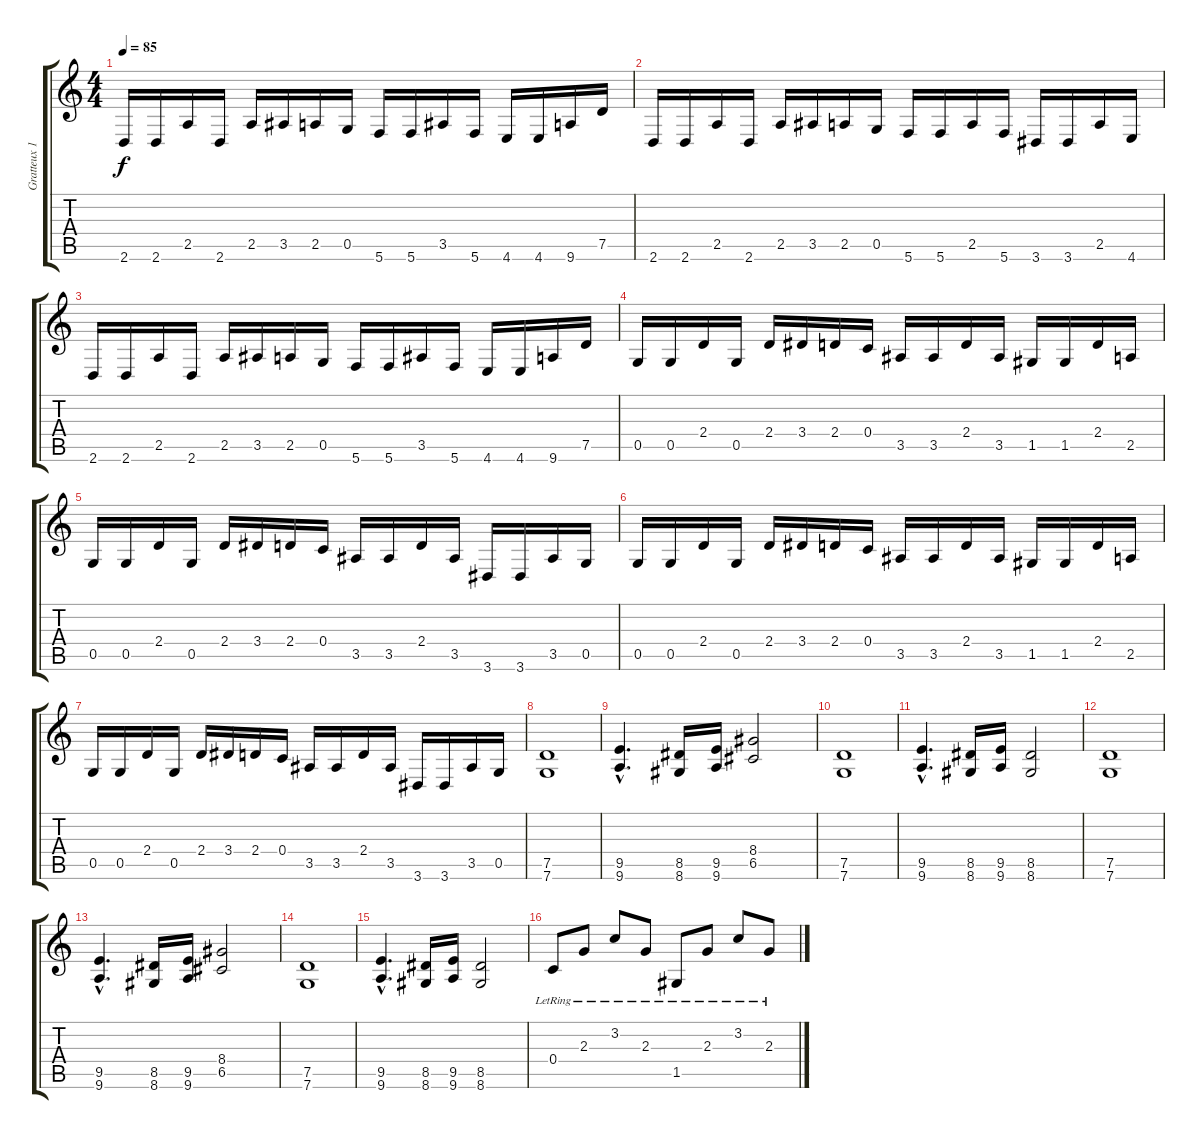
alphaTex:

\track ("Gratteux 1" "Gratteux 1") {instrument distortionguitar}
\staff {score tabs}
\tuning (D4 A3 F3 C3 G2 C2) {hide}
\ts (4 4)
\tempo 85
\clef g2
\ks c
2.6.16{dy f} 2.6.16 2.5.16 2.6.16 2.5.16 3.5.16 2.5.16 0.5.16 5.6.16 5.6.16 3.5.16 5.6.16 4.6.16 4.6.16 9.6.16 7.5.16 |
2.6.16 2.6.16 2.5.16 2.6.16 2.5.16 3.5.16 2.5.16 0.5.16 5.6.16 5.6.16 2.5.16 5.6.16 3.6.16 3.6.16 2.5.16 4.6.16 |
2.6.16 2.6.16 2.5.16 2.6.16 2.5.16 3.5.16 2.5.16 0.5.16 5.6.16 5.6.16 3.5.16 5.6.16 4.6.16 4.6.16 9.6.16 7.5.16 |
0.5.16 0.5.16 2.4.16 0.5.16 2.4.16 3.4.16 2.4.16 0.4.16 3.5.16 3.5.16 2.4.16 3.5.16 1.5.16 1.5.16 2.4.16 2.5.16 |
0.5.16 0.5.16 2.4.16 0.5.16 2.4.16 3.4.16 2.4.16 0.4.16 3.5.16 3.5.16 2.4.16 3.5.16 3.6.16 3.6.16 3.5.16 0.5.16 |
0.5.16 0.5.16 2.4.16 0.5.16 2.4.16 3.4.16 2.4.16 0.4.16 3.5.16 3.5.16 2.4.16 3.5.16 1.5.16 1.5.16 2.4.16 2.5.16 |
0.5.16 0.5.16 2.4.16 0.5.16 2.4.16 3.4.16 2.4.16 0.4.16 3.5.16 3.5.16 2.4.16 3.5.16 3.6.16 3.6.16 3.5.16 0.5.16 |
(7.5 7.6).1 |
(9.5{hac} 9.6{hac}).4{d} (8.5 8.6).16 (9.5 9.6).16 (8.4 6.5).2 |
(7.5 7.6).1 |
(9.5{hac} 9.6{hac}).4{d} (8.5 8.6).16 (9.5 9.6).16 (8.5 8.6).2 |
(7.5 7.6).1 |
(9.5{hac} 9.6{hac}).4{d} (8.5 8.6).16 (9.5 9.6).16 (8.4 6.5).2 |
(7.5 7.6).1 |
(9.5{hac} 9.6{hac}).4{d} (8.5 8.6).16 (9.5 9.6).16 (8.5 8.6).2 |
0.4{lr}.8{instrument electricguitarclean} 2.3{lr}.8 3.2{lr}.8 2.3{lr}.8 1.5{lr}.8 2.3{lr}.8 3.2{lr}.8 2.3{lr}.8
